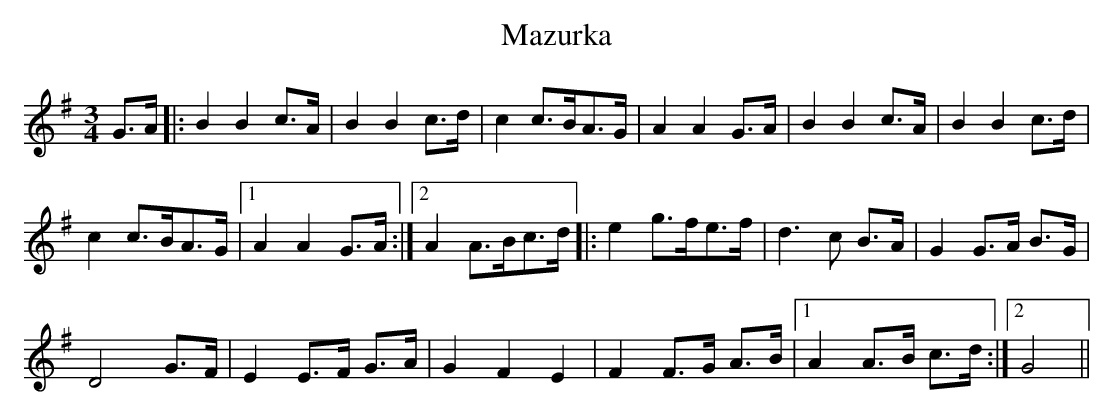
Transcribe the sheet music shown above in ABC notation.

X:1
T:Mazurka
L:1/8
M:3/4
K:G major
G>A |: B2B2c>A | B2B2c>d | c2c>BA>G | A2A2G>A | B2B2c>A | B2B2c>d |
c2c>BA>G |1 A2A2G>A :|2 A2A>Bc>d |: e2g>fe>f | d3c B>A | G2G>A B>G |
D4G>F | E2E>F G>A | G2F2E2 | F2F>G A>B |1A2A>B c>d :|2 G4 ||
